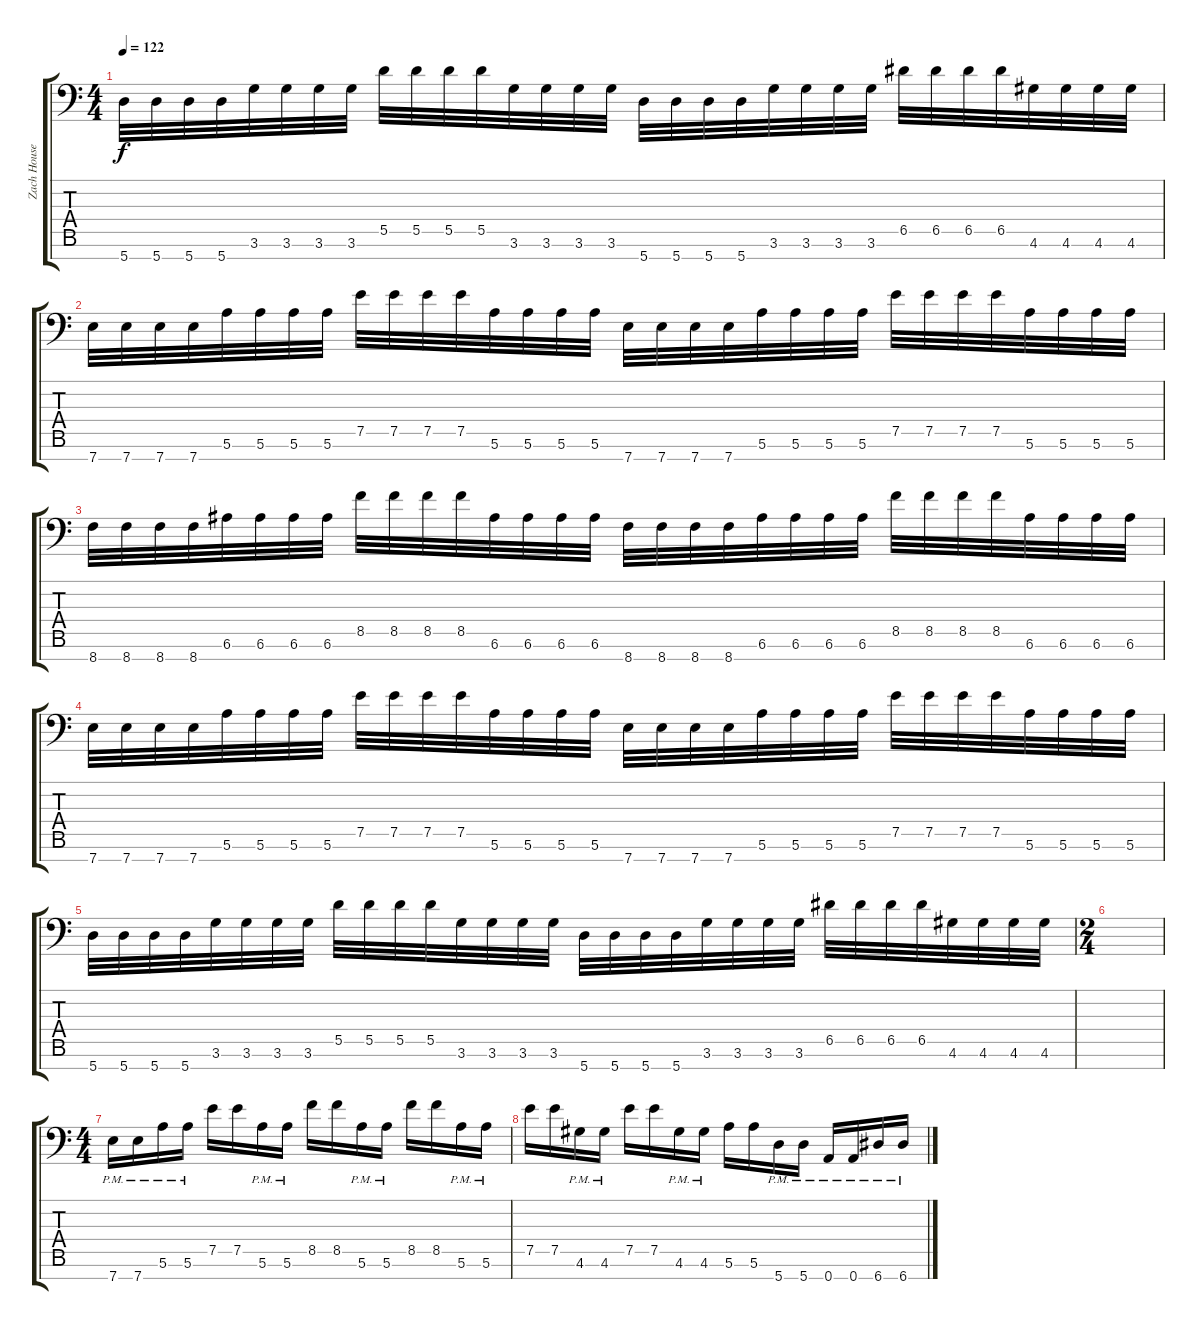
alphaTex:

\track ("Zach Householder" "Zach House") {instrument distortionguitar}
\staff {score tabs}
\tuning (E4 B3 G3 D3 A2 E2 A1) {hide}
\ts (4 4)
\tempo 122
\clef f4
\ks c
5.7.32{dy f} 5.7.32 5.7.32 5.7.32 3.6.32 3.6.32 3.6.32 3.6.32 5.5.32 5.5.32 5.5.32 5.5.32 3.6.32 3.6.32 3.6.32 3.6.32 5.7.32 5.7.32 5.7.32 5.7.32 3.6.32 3.6.32 3.6.32 3.6.32 6.5.32 6.5.32 6.5.32 6.5.32 4.6.32 4.6.32 4.6.32 4.6.32 |
7.7.32 7.7.32 7.7.32 7.7.32 5.6.32 5.6.32 5.6.32 5.6.32 7.5.32 7.5.32 7.5.32 7.5.32 5.6.32 5.6.32 5.6.32 5.6.32 7.7.32 7.7.32 7.7.32 7.7.32 5.6.32 5.6.32 5.6.32 5.6.32 7.5.32 7.5.32 7.5.32 7.5.32 5.6.32 5.6.32 5.6.32 5.6.32 |
8.7.32 8.7.32 8.7.32 8.7.32 6.6.32 6.6.32 6.6.32 6.6.32 8.5.32 8.5.32 8.5.32 8.5.32 6.6.32 6.6.32 6.6.32 6.6.32 8.7.32 8.7.32 8.7.32 8.7.32 6.6.32 6.6.32 6.6.32 6.6.32 8.5.32 8.5.32 8.5.32 8.5.32 6.6.32 6.6.32 6.6.32 6.6.32 |
7.7.32 7.7.32 7.7.32 7.7.32 5.6.32 5.6.32 5.6.32 5.6.32 7.5.32 7.5.32 7.5.32 7.5.32 5.6.32 5.6.32 5.6.32 5.6.32 7.7.32 7.7.32 7.7.32 7.7.32 5.6.32 5.6.32 5.6.32 5.6.32 7.5.32 7.5.32 7.5.32 7.5.32 5.6.32 5.6.32 5.6.32 5.6.32 |
5.7.32 5.7.32 5.7.32 5.7.32 3.6.32 3.6.32 3.6.32 3.6.32 5.5.32 5.5.32 5.5.32 5.5.32 3.6.32 3.6.32 3.6.32 3.6.32 5.7.32 5.7.32 5.7.32 5.7.32 3.6.32 3.6.32 3.6.32 3.6.32 6.5.32 6.5.32 6.5.32 6.5.32 4.6.32 4.6.32 4.6.32 4.6.32 |
\ts (2 4)
|
\ts (4 4)
7.7{pm}.16 7.7{pm}.16 5.6{pm}.16 5.6{pm}.16 7.5.16 7.5.16 5.6{pm}.16 5.6{pm}.16 8.5.16 8.5.16 5.6{pm}.16 5.6{pm}.16 8.5.16 8.5.16 5.6{pm}.16 5.6{pm}.16 |
7.5.16 7.5.16 4.6{pm}.16 4.6{pm}.16 7.5.16 7.5.16 4.6{pm}.16 4.6{pm}.16 5.6.16 5.6.16 5.7{pm}.16 5.7{pm}.16 0.7{pm}.16 0.7{pm}.16 6.7{pm}.16 6.7{pm}.16
